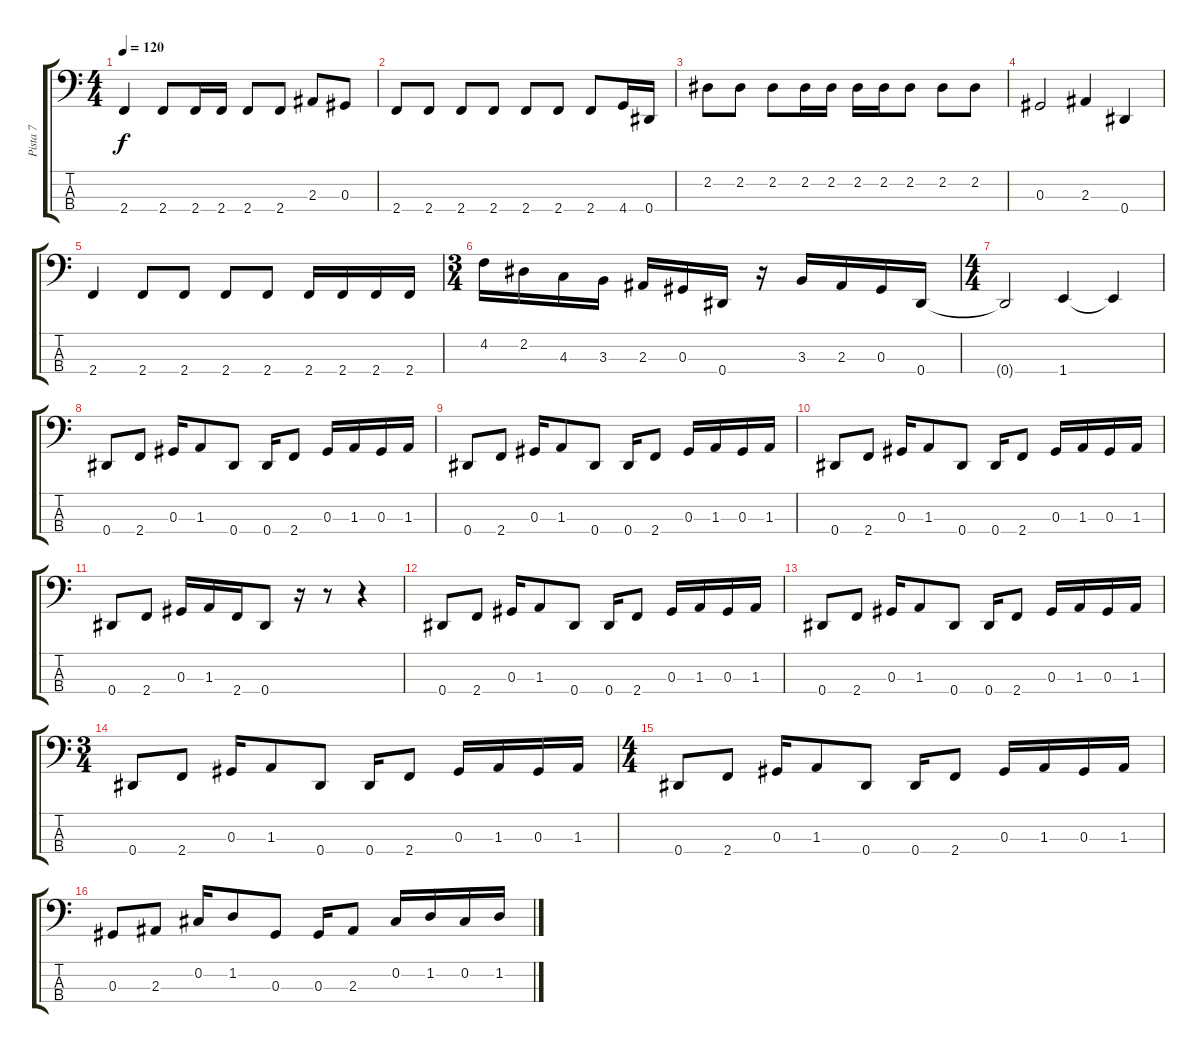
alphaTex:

\track ("Pista 7" "Pista 7") {instrument electricbasspick}
\staff {score tabs}
\tuning (Gb2 Db2 Ab1 Eb1) {hide}
\ts (4 4)
\tempo 120
\clef f4
\ks c
2.4.4{dy f} 2.4.8 2.4.16 2.4.16 2.4.8 2.4.8 2.3.8 0.3.8 |
2.4.8 2.4.8 2.4.8 2.4.8 2.4.8 2.4.8 2.4.8 4.4.16 0.4.16 |
2.2.8 2.2.8 2.2.8 2.2.16 2.2.16 2.2.16 2.2.16 2.2.8 2.2.8 2.2.8 |
0.3.2 2.3.4 0.4.4 |
2.4.4 2.4.8 2.4.8 2.4.8 2.4.8 2.4.16 2.4.16 2.4.16 2.4.16 |
\ts (3 4)
4.2.16 2.2.16 4.3.16 3.3.16 2.3.16 0.3.16 0.4.16 r.16 3.3.16 2.3.16 0.3.16 0.4.16 |
\ts (4 4)
0.4{t}.2 1.4.4 1.4{t}.4 |
0.4.8 2.4.8 0.3.16 1.3.8 0.4.8 0.4.16 2.4.8 0.3.16 1.3.16 0.3.16 1.3.16 |
0.4.8 2.4.8 0.3.16 1.3.8 0.4.8 0.4.16 2.4.8 0.3.16 1.3.16 0.3.16 1.3.16 |
0.4.8 2.4.8 0.3.16 1.3.8 0.4.8 0.4.16 2.4.8 0.3.16 1.3.16 0.3.16 1.3.16 |
0.4.8 2.4.8 0.3.16 1.3.16 2.4.16 0.4.8 r.16 r.8 r.4 |
0.4.8 2.4.8 0.3.16 1.3.8 0.4.8 0.4.16 2.4.8 0.3.16 1.3.16 0.3.16 1.3.16 |
0.4.8 2.4.8 0.3.16 1.3.8 0.4.8 0.4.16 2.4.8 0.3.16 1.3.16 0.3.16 1.3.16 |
\ts (3 4)
0.4.8 2.4.8 0.3.16 1.3.8 0.4.8 0.4.16 2.4.8 0.3.16 1.3.16 0.3.16 1.3.16 |
\ts (4 4)
0.4.8 2.4.8 0.3.16 1.3.8 0.4.8 0.4.16 2.4.8 0.3.16 1.3.16 0.3.16 1.3.16 |
0.3.8 2.3.8 0.2.16 1.2.8 0.3.8 0.3.16 2.3.8 0.2.16 1.2.16 0.2.16 1.2.16
